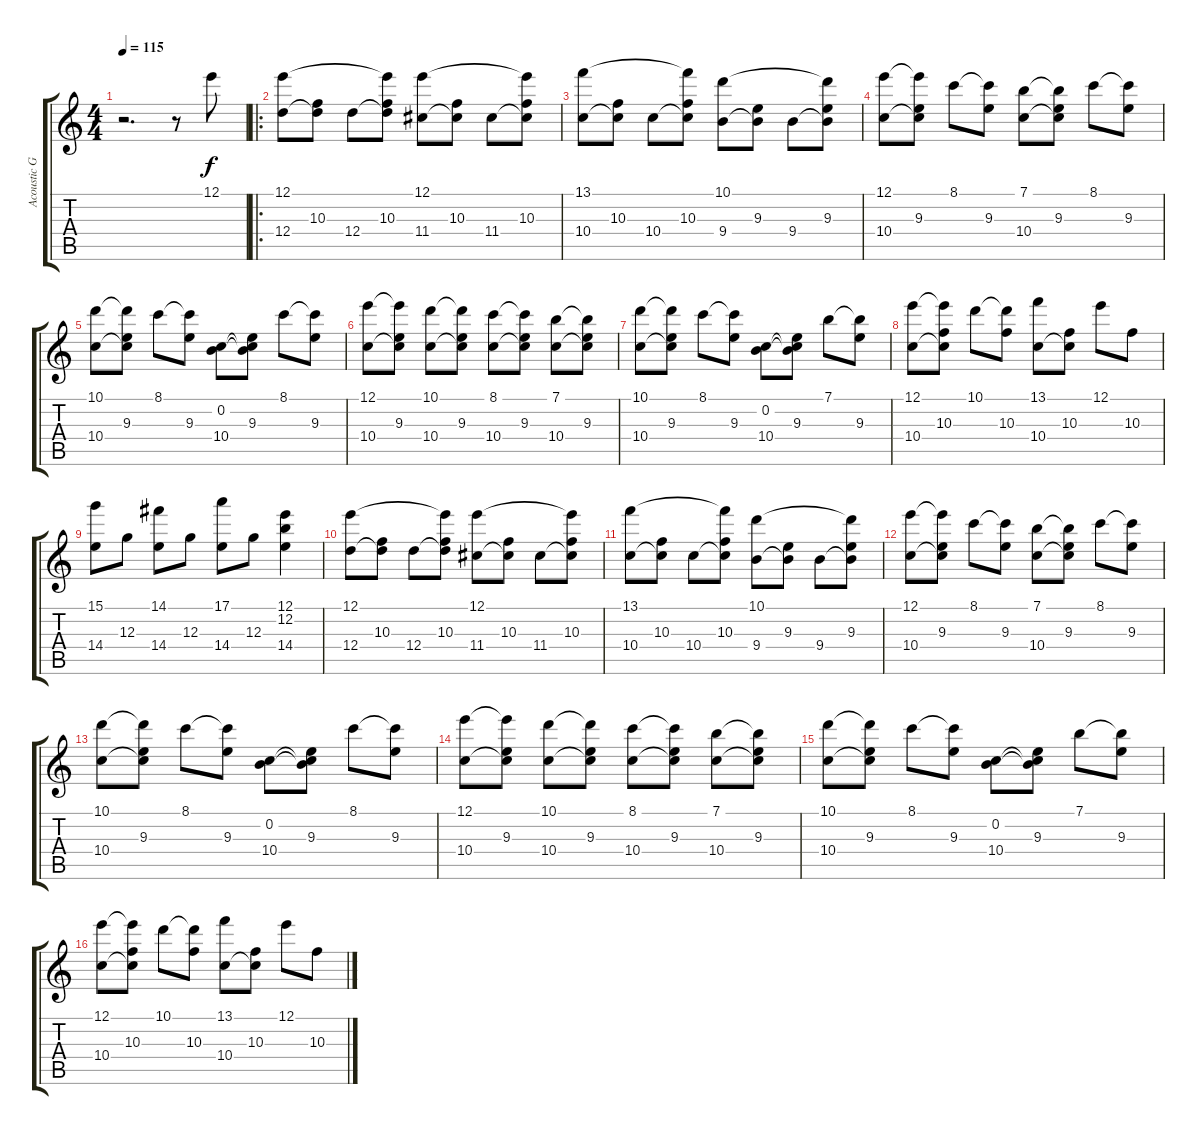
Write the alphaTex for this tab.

\track ("Acoustic Guitar #1" "Acoustic G") {instrument acousticguitarsteel}
\staff {score tabs}
\tuning (E4 B3 G3 D3 A2 E2) {hide}
\ts (4 4)
\tempo 115
\clef g2
\ks c
r.2{d dy f instrument acousticguitarsteel} r.8 12.1.8 |
\ro
(12.1 12.4).8 (10.3 12.4{t}).8 12.4.8 (12.1{t} 10.3 12.4{t}).8 (12.1 11.4).8 (10.3 11.4{t}).8 11.4.8 (12.1{t} 10.3 11.4{t}).8 |
(13.1 10.4).8 (10.3 10.4{t}).8 10.4.8 (13.1{t} 10.3 10.4{t}).8 (10.1 9.4).8 (9.3 9.4{t}).8 9.4.8 (10.1{t} 9.3 9.4{t}).8 |
(12.1 10.4).8 (12.1{t} 9.3 10.4{t}).8 8.1.8 (8.1{t} 9.3).8 (7.1 10.4).8 (7.1{t} 9.3 10.4{t}).8 8.1.8 (8.1{t} 9.3).8 |
(10.1 10.4).8 (10.1{t} 9.3 10.4{t}).8 8.1.8 (8.1{t} 9.3).8 (0.2 10.4).8 (0.2{t} 9.3 10.4{t}).8 8.1.8 (8.1{t} 9.3).8 |
(12.1 10.4).8 (12.1{t} 9.3 10.4{t}).8 (10.1 10.4).8 (10.1{t} 9.3 10.4{t}).8 (8.1 10.4).8 (8.1{t} 9.3 10.4{t}).8 (7.1 10.4).8 (7.1{t} 9.3 10.4{t}).8 |
(10.1 10.4).8 (10.1{t} 9.3 10.4{t}).8 8.1.8 (8.1{t} 9.3).8 (0.2 10.4).8 (0.2{t} 9.3 10.4{t}).8 7.1.8 (7.1{t} 9.3).8 |
(12.1 10.4).8 (12.1{t} 10.3 10.4{t}).8 10.1.8 (10.1{t} 10.3).8 (13.1 10.4).8 (10.3 10.4{t}).8 12.1.8 10.3.8 |
(15.1 14.4).8 12.3.8 (14.1 14.4).8 12.3.8 (17.1 14.4).8 12.3.8 (12.1 12.2 14.4).4 |
(12.1 12.4).8 (10.3 12.4{t}).8 12.4.8 (12.1{t} 10.3 12.4{t}).8 (12.1 11.4).8 (10.3 11.4{t}).8 11.4.8 (12.1{t} 10.3 11.4{t}).8 |
(13.1 10.4).8 (10.3 10.4{t}).8 10.4.8 (13.1{t} 10.3 10.4{t}).8 (10.1 9.4).8 (9.3 9.4{t}).8 9.4.8 (10.1{t} 9.3 9.4{t}).8 |
(12.1 10.4).8 (12.1{t} 9.3 10.4{t}).8 8.1.8 (8.1{t} 9.3).8 (7.1 10.4).8 (7.1{t} 9.3 10.4{t}).8 8.1.8 (8.1{t} 9.3).8 |
(10.1 10.4).8 (10.1{t} 9.3 10.4{t}).8 8.1.8 (8.1{t} 9.3).8 (0.2 10.4).8 (0.2{t} 9.3 10.4{t}).8 8.1.8 (8.1{t} 9.3).8 |
(12.1 10.4).8 (12.1{t} 9.3 10.4{t}).8 (10.1 10.4).8 (10.1{t} 9.3 10.4{t}).8 (8.1 10.4).8 (8.1{t} 9.3 10.4{t}).8 (7.1 10.4).8 (7.1{t} 9.3 10.4{t}).8 |
(10.1 10.4).8 (10.1{t} 9.3 10.4{t}).8 8.1.8 (8.1{t} 9.3).8 (0.2 10.4).8 (0.2{t} 9.3 10.4{t}).8 7.1.8 (7.1{t} 9.3).8 |
(12.1 10.4).8 (12.1{t} 10.3 10.4{t}).8 10.1.8 (10.1{t} 10.3).8 (13.1 10.4).8 (10.3 10.4{t}).8 12.1.8 10.3.8
